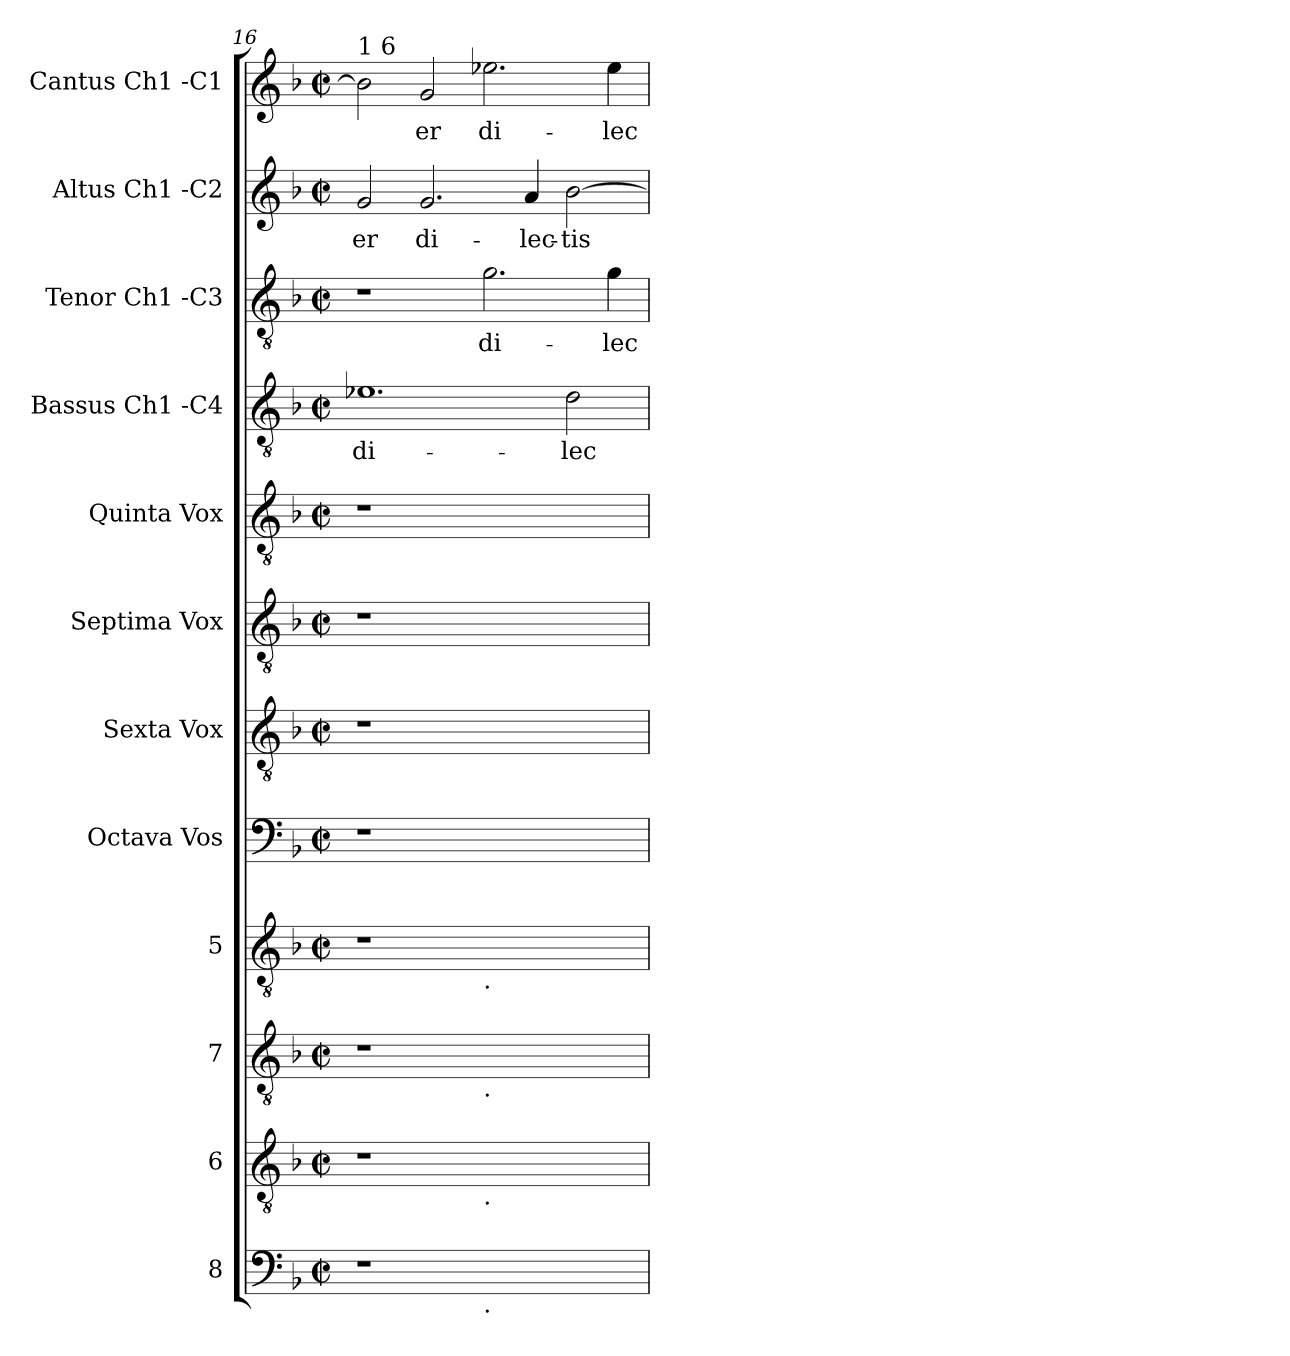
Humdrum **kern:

**kern	**kern	**kern	**kern	**kern	**kern	**kern	**kern	**kern	**text	**kern	**text	**kern	**text	**kern	**text
*part12	*part11	*part10	*part9	*part8	*part7	*part6	*part5	*part4	*part4	*part3	*part3	*part2	*part2	*part1	*part1
*staff12	*staff11	*staff10	*staff9	*staff8	*staff7	*staff6	*staff5	*staff4	*staff4	*staff3	*staff3	*staff2	*staff2	*staff1	*staff1
*I"8	*I"6	*I"7	*I"5	*I"Octava  Vos	*I"Sexta  Vox	*I"Septima  Vox	*I"Quinta  Vox	*I"Bassus  Ch1 -C4	*	*I"Tenor  Ch1 -C3	*	*I"Altus  Ch1 -C2	*	*I"Cantus  Ch1 -C1	*
*	*	*	*	*	*	*	*	*I'B	*	*I'T	*	*I'A	*	*I'C	*
!!LO:PB:g=z
*clefF4	*clefGv2	*clefGv2	*clefGv2	*clefF4	*clefGv2	*clefGv2	*clefGv2	*clefGv2	*	*clefGv2	*	*clefG2	*	*clefG2	*
*k[b-]	*k[b-]	*k[b-]	*k[b-]	*k[b-]	*k[b-]	*k[b-]	*k[b-]	*k[b-]	*	*k[b-]	*	*k[b-]	*	*k[b-]	*
*F:	*F:	*F:	*F:	*F:	*F:	*F:	*F:	*F:	*	*F:	*	*F:	*	*F:	*
*M2/2	*M2/2	*M2/2	*M2/2	*M2/2	*M2/2	*M2/2	*M2/2	*M2/2	*	*M2/2	*	*M2/2	*	*M2/2	*
*met(c|)	*met(c|)	*met(c|)	*met(c|)	*met(c|)	*met(c|)	*met(c|)	*met(c|)	*met(c|)	*	*met(c|)	*	*met(c|)	*	*met(c|)	*
=16	=16	=16	=16	=16	=16	=16	=16	=16	=16	=16	=16	=16	=16	=16	=16
!	!	!	!	!	!	!	!	!	!	!	!	!	!	!LO:TX:a:t=1 6	!
!	!	!	!	!	!	!	!	!	!LO:LY:b:rj	!	!	!	!LO:LY:b:rj	!	!LO:LY:b:rj
1r	1r	1r	1r	1r	1r	1r	1r	1.e-X	di-	1r	.	2g/	-er	2b-\]	--
!	!	!	!	!	!	!	!	!	!	!	!	!	!LO:LY:b:rj	!	!LO:LY:b:rj
.	.	.	.	.	.	.	.	.	.	.	.	2.g/	di-	2g/	-er
!	!	!	!LO:TX:b:t=.	!	!	!	!	!	!	!	!	!	!	!	!
!	!	!LO:TX:b:t=.	!	!	!	!	!	!	!	!	!	!	!	!	!
!	!LO:TX:b:t=.	!	!	!	!	!	!	!	!	!	!	!	!	!	!
!LO:TX:b:t=.	!	!	!	!	!	!	!	!	!	!	!	!	!	!	!
!	!	!	!	!	!	!	!	!	!	!	!LO:LY:b:rj	!	!	!	!LO:LY:b:rj
1ryy	1ryy	1ryy	1ryy	1ryy	1ryy	1ryy	1ryy	.	.	2.g\	di-	.	.	2.ee-\	di-
!	!	!	!	!	!	!	!	!	!	!	!	!	!LO:LY:b:rj	!	!
.	.	.	.	.	.	.	.	.	.	.	.	4a/	-lec-	.	.
!	!	!	!	!	!	!	!	!	!LO:LY:b:rj	!	!	!	!LO:LY:b:rj	!	!
.	.	.	.	.	.	.	.	2d\	-lec-	.	.	[>2b-\	-tis-	.	.
!	!	!	!	!	!	!	!	!	!	!	!LO:LY:b:rj	!	!	!	!LO:LY:b:rj
.	.	.	.	.	.	.	.	.	.	4g\	-lec-	.	.	4ee-\	-lec-
=	=	=	=	=	=	=	=	=	=	=	=	=	=	=	=
*-	*-	*-	*-	*-	*-	*-	*-	*-	*-	*-	*-	*-	*-	*-	*-
